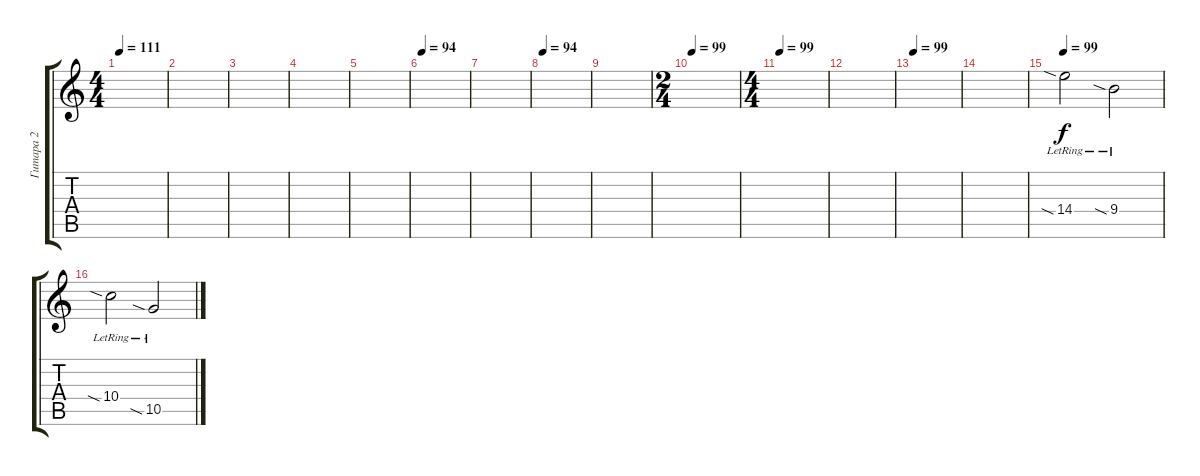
\track ("Гитара 2" "Гитара 2") {instrument overdrivenguitar}
\staff {score tabs}
\tuning (E4 B3 G3 D3 A2 E2) {hide}
\ts (4 4)
\tempo 111
\clef g2
\ks c
|
|
|
|
|
\tempo 94
|
|
\tempo 94
|
|
\ts (2 4)
\tempo 99
|
\ts (4 4)
\tempo 99
|
|
\tempo 99
|
|
\tempo 99
14.4{sia lr}.2 9.4{sia lr}.2 |
10.4{sia lr}.2 10.5{sia lr}.2
